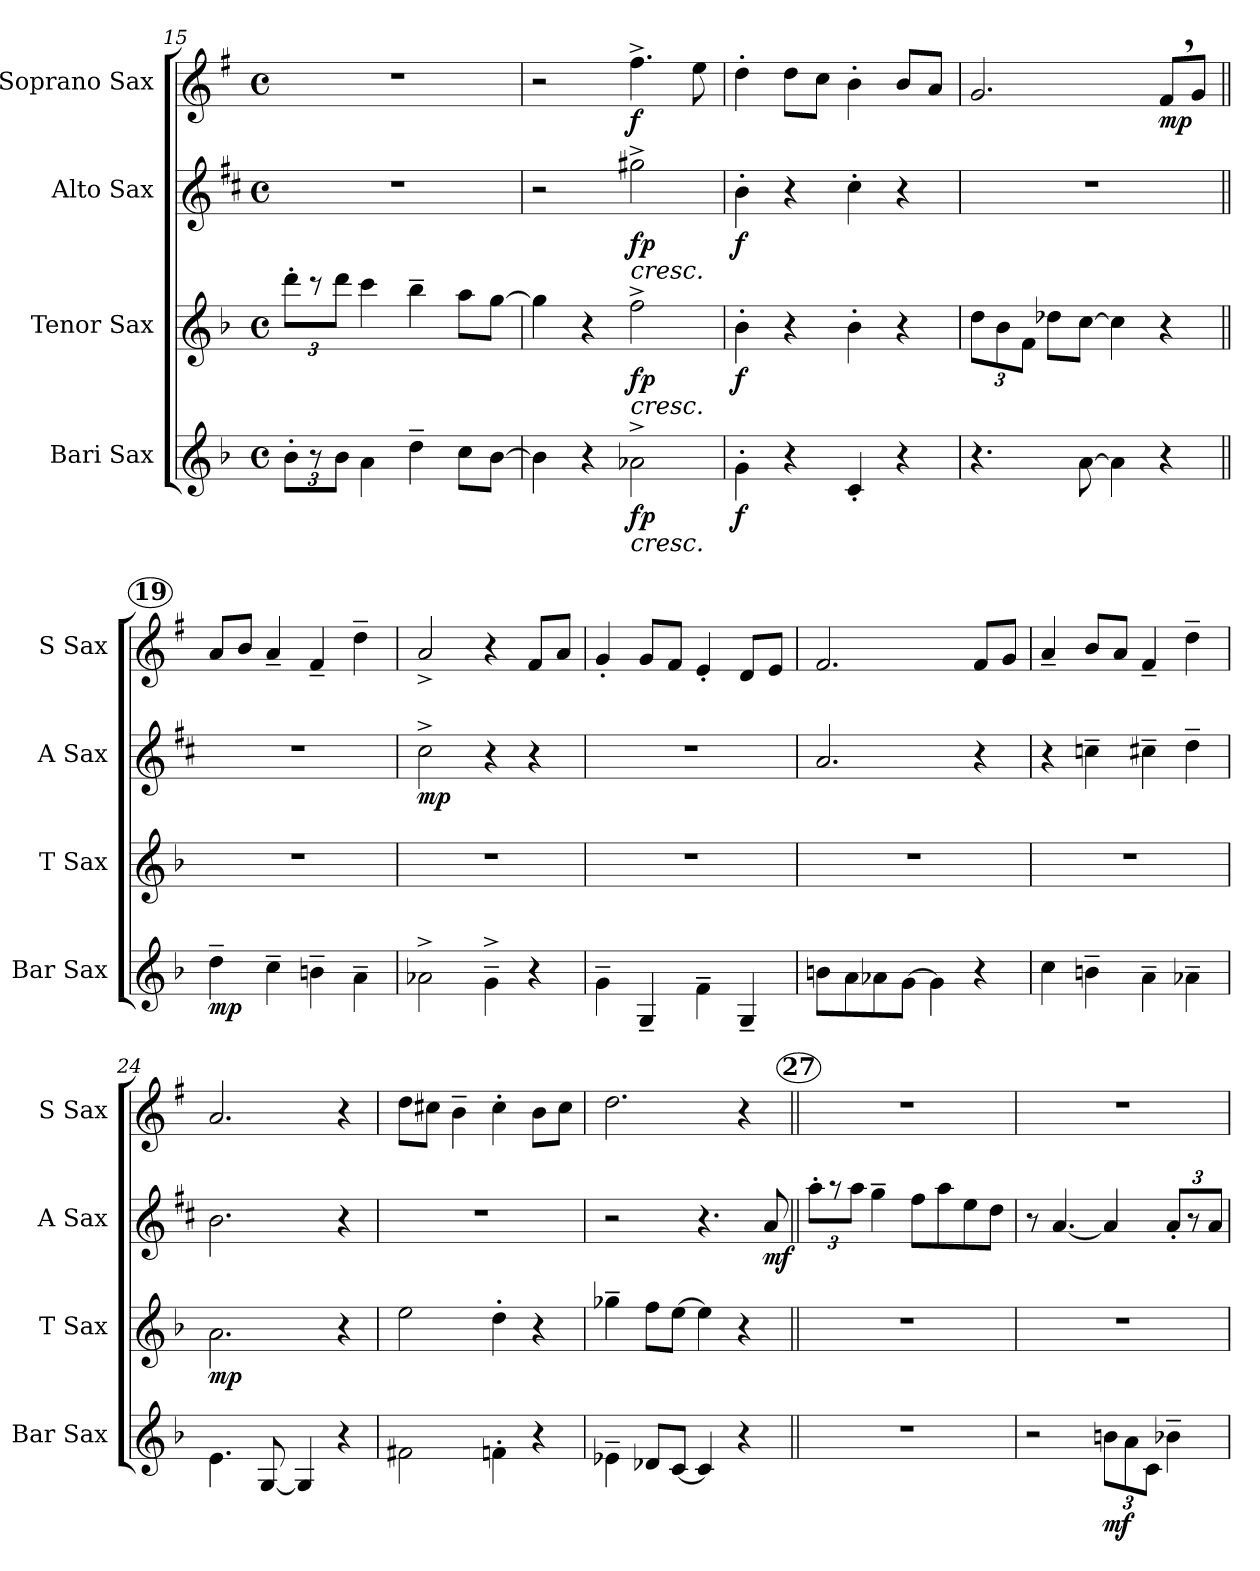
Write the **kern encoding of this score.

**kern	**dynam	**kern	**dynam	**kern	**dynam	**kern	**dynam
*part4	*part4	*part3	*part3	*part2	*part2	*part1	*part1
*staff4	*staff4	*staff3	*staff3	*staff2	*staff2	*staff1	*staff1
*I"Bari Sax	*	*I"Tenor Sax	*	*I"Alto Sax	*	*I"Soprano Sax	*
*I'Bar Sax	*	*I'T Sax	*	*I'A Sax	*	*I'S Sax	*
*clefG2	*	*clefG2	*	*clefG2	*	*clefG2	*
*ITrd12c21	*	*ITrd8c14	*	*ITrd5c9	*	*ITrd1c2	*
*k[b-]	*	*k[b-]	*	*k[b-]	*	*k[b-]	*
*F:	*	*F:	*	*F:	*	*F:	*
*M4/4	*	*M4/4	*	*M4/4	*	*M4/4	*
*met(c)	*	*met(c)	*	*met(c)	*	*met(c)	*
=15	=15	=15	=15	=15	=15	=15	=15
12B-'>\L	.	12dd'>\L	.	1r	.	1r	.
12r	.	12r	.	.	.	.	.
12B-\J	.	12dd\J	.	.	.	.	.
4A\	.	4cc\	.	.	.	.	.
4d~>\	.	4b-~>\	.	.	.	.	.
8c\L	.	8a\L	.	.	.	.	.
[8B-\J	.	[8g\J	.	.	.	.	.
=16	=16	=16	=16	=16	=16	=16	=16
4B-\]	.	4g\]	.	2r	.	2r	.
4r	.	4r	.	.	.	.	.
!	!LO:HP:b	!	!LO:HP:b	!	!LO:HP:b	!	!
!	!LO:DY:n=1:b	!	!LO:DY:n=1:b	!	!LO:DY:n=1:b	!	!LO:DY:b
2A-X^>\	< fp	2f^>\	< fp	2bn^>\	< fp	4.ee^>\	f
.	.	.	.	.	.	8dd\	.
=17	=17	=17	=17	=17	=17	=17	=17
!	!LO:DY:b	!	!LO:DY:b	!	!LO:DY:b	!	!
4G'>\	f	4B-'>\	f	4d'>\	f	4cc'>\	.
4r	[	4r	[	4r	[	8cc\L	.
.	.	.	.	.	.	8b-\J	.
4C'</	.	4B-'>\	.	4e'>\	.	4a'>\	.
4r	.	4r	.	4r	.	8a/L	.
.	.	.	.	.	.	8g/J	.
=18	=18	=18	=18	=18	=18	=18	=18
4.r	.	12d\L	.	1r	.	2.f/	.
.	.	12B-\	.	.	.	.	.
.	.	12F\J	.	.	.	.	.
.	.	8d-X\L	.	.	.	.	.
[8A\	.	[8c\J	.	.	.	.	.
4A\]	.	4c\]	.	.	.	.	.
!	!	!	!	!	!	!	!LO:DY:b
4r	.	4r	.	.	.	8e,>/L	mp
.	.	.	.	.	.	8f/J	.
!!LO:LB:g=z
!!LO:REH:place=s1:a:B:enc=circle:fs=11.2:t=19
=19||	=19||	=19||	=19||	=19||	=19||	=19||	=19||
!	!LO:DY:b	!	!	!	!	!	!
4d~>\	mp	1r	.	1r	.	8g/L	.
.	.	.	.	.	.	8a/J	.
4c~>\	.	.	.	.	.	4g~</	.
4Bn~>\	.	.	.	.	.	4e~</	.
4A~>\	.	.	.	.	.	4cc~>\	.
=20	=20	=20	=20	=20	=20	=20	=20
!	!	!	!	!	!LO:DY:b	!	!
2A-X^>\	.	1r	.	2e^>\	mp	2g^</	.
4G^>~>\	.	.	.	4r	.	4r	.
4r	.	.	.	4r	.	8e/L	.
.	.	.	.	.	.	8g/J	.
=21	=21	=21	=21	=21	=21	=21	=21
4G~>\	.	1r	.	1r	.	4f'</	.
4GG~</	.	.	.	.	.	8f/L	.
.	.	.	.	.	.	8e/J	.
4F~>\	.	.	.	.	.	4d'</	.
4GG~</	.	.	.	.	.	8c/L	.
.	.	.	.	.	.	8d/J	.
=22	=22	=22	=22	=22	=22	=22	=22
8Bn\L	.	1r	.	2.c/	.	2.e/	.
8A\	.	.	.	.	.	.	.
8A-X\	.	.	.	.	.	.	.
[8G\J	.	.	.	.	.	.	.
4G\]	.	.	.	.	.	.	.
4r	.	.	.	4r	.	8e/L	.
.	.	.	.	.	.	8f/J	.
=23	=23	=23	=23	=23	=23	=23	=23
4c\	.	1r	.	4r	.	4g~</	.
4Bn~>\	.	.	.	4e-X~>\	.	8a/L	.
.	.	.	.	.	.	8g/J	.
4A~>\	.	.	.	4en~>\	.	4e~</	.
4A-X~>\	.	.	.	4f~>\	.	4cc~>\	.
=24	=24	=24	=24	=24	=24	=24	=24
!	!	!	!LO:DY:b	!	!	!	!
4.E\	.	2.A\	mp	2.d\	.	2.g/	.
[8GG/	.	.	.	.	.	.	.
4GG/]	.	.	.	.	.	.	.
4r	.	4r	.	4r	.	4r	.
=25	=25	=25	=25	=25	=25	=25	=25
2F#X\	.	2e\	.	1r	.	8cc\L	.
.	.	.	.	.	.	8bn\J	.
.	.	.	.	.	.	4a~>\	.
4Fn'>\	.	4d'>\	.	.	.	4b'>\	.
4r	.	4r	.	.	.	8a\L	.
.	.	.	.	.	.	8b\J	.
=26	=26	=26	=26	=26	=26	=26	=26
4E-X~>\	.	4g-X~>\	.	2r	.	2.cc\	.
8D-X/L	.	8f\L	.	.	.	.	.
[8C/J	.	[8e\J	.	.	.	.	.
4C/]	.	4e\]	.	4.r	.	.	.
4r	.	4r	.	.	.	4r	.
!	!	!	!	!	!LO:DY:b	!	!
.	.	.	.	8c/	mf	.	.
!!LO:PB:g=z
!!LO:REH:place=s1:a:B:enc=circle:fs=11.2:t=27
=27||	=27||	=27||	=27||	=27||	=27||	=27||	=27||
1r	.	1r	.	12cc'>\L	.	1r	.
.	.	.	.	12r	.	.	.
.	.	.	.	12cc\J	.	.	.
.	.	.	.	4b-~>\	.	.	.
.	.	.	.	8a\L	.	.	.
.	.	.	.	8cc\	.	.	.
.	.	.	.	8g\	.	.	.
.	.	.	.	8f\J	.	.	.
=28	=28	=28	=28	=28	=28	=28	=28
2r	.	1r	.	8r	.	1r	.
.	.	.	.	[4.c/	.	.	.
!	!LO:DY:b	!	!	!	!	!	!
12Bn\L	mf	.	.	4c/]	.	.	.
12A\	.	.	.	.	.	.	.
12C\J	.	.	.	.	.	.	.
4B-X~>\	.	.	.	12c'</L	.	.	.
.	.	.	.	12r	.	.	.
.	.	.	.	12c/J	.	.	.
=	=	=	=	=	=	=	=
*-	*-	*-	*-	*-	*-	*-	*-
